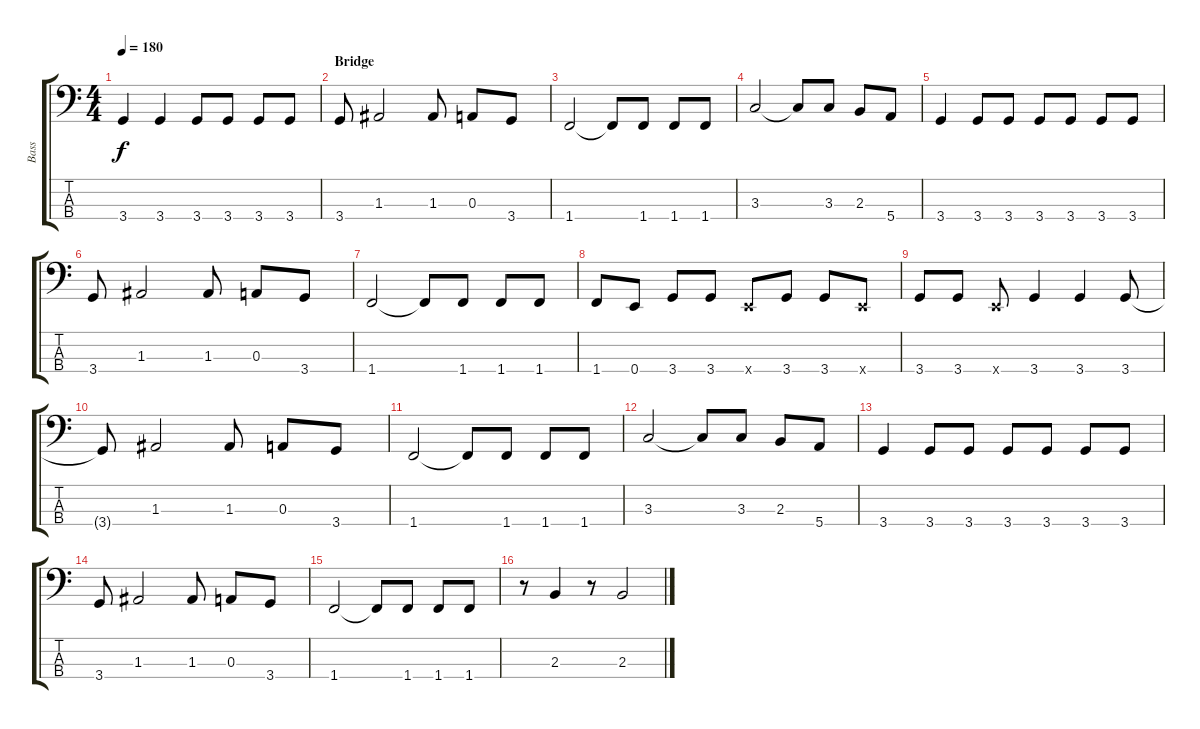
\track ("Bass" "Bass") {instrument electricbassfinger}
\staff {score tabs}
\tuning (G2 D2 A1 E1) {hide}
\ts (4 4)
\tempo 180
\clef f4
\ks c
3.4.4{dy f} 3.4.4 3.4.8 3.4.8 3.4.8 3.4.8 |
\section ("" "Bridge")
3.4.8 1.3.2 1.3.8 0.3.8 3.4.8 |
1.4.2 1.4{t}.8 1.4.8 1.4.8 1.4.8 |
3.3.2 3.3{t}.8 3.3.8 2.3.8 5.4.8 |
3.4.4 3.4.8 3.4.8 3.4.8 3.4.8 3.4.8 3.4.8 |
3.4.8 1.3.2 1.3.8 0.3.8 3.4.8 |
1.4.2 1.4{t}.8 1.4.8 1.4.8 1.4.8 |
1.4.8 0.4.8 3.4.8 3.4.8 0.4{x}.8 3.4.8 3.4.8 0.4{x}.8 |
3.4.8 3.4.8 0.4{x}.8 3.4.4 3.4.4 3.4.8 |
3.4{t}.8 1.3.2 1.3.8 0.3.8 3.4.8 |
1.4.2 1.4{t}.8 1.4.8 1.4.8 1.4.8 |
3.3.2 3.3{t}.8 3.3.8 2.3.8 5.4.8 |
3.4.4 3.4.8 3.4.8 3.4.8 3.4.8 3.4.8 3.4.8 |
3.4.8 1.3.2 1.3.8 0.3.8 3.4.8 |
1.4.2 1.4{t}.8 1.4.8 1.4.8 1.4.8 |
r.8 2.3.4 r.8 2.3.2
